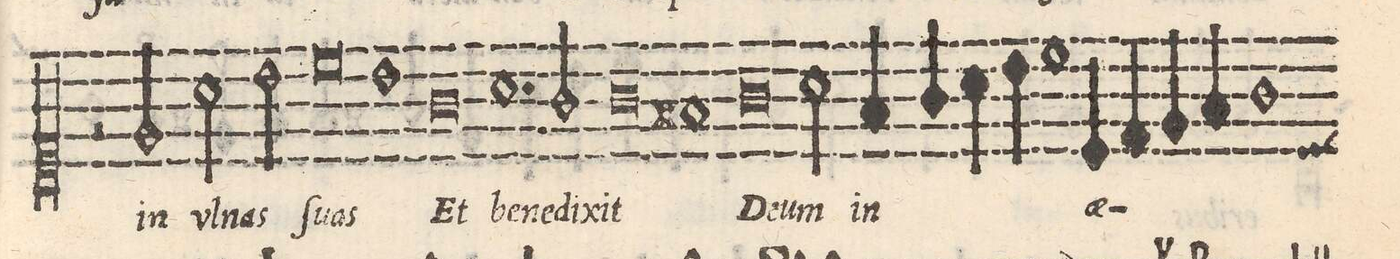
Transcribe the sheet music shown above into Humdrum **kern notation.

**kern	**text
*I"CANTVS	*
*clefC1	*
*k[]	*
*met(C|)	*
*M2/1	*
=37-	=37-
2r	.
2e/	in
2a\	vl-
2b\	-nas
=38-	=38-
0cc	ſu-
=39-	=39-
1b	-as
0g	Et
=40-	=40-
1.a	be-
=41-	=41-
2g/	-ne-
0g	-di-
=42-	=42-
1f#X	-xit
=43-	=43-
0g	De-
=44-	=44-
2a\	-um
4fny/	in
4g/	.
4a\	.
4b\	.
1cc\	.
=45-	=45-
4c/	ae-
4d/	.
4e/	.
4f/	.
1g\	.
=46-	=46-
*custos:c	*
*-	*-
